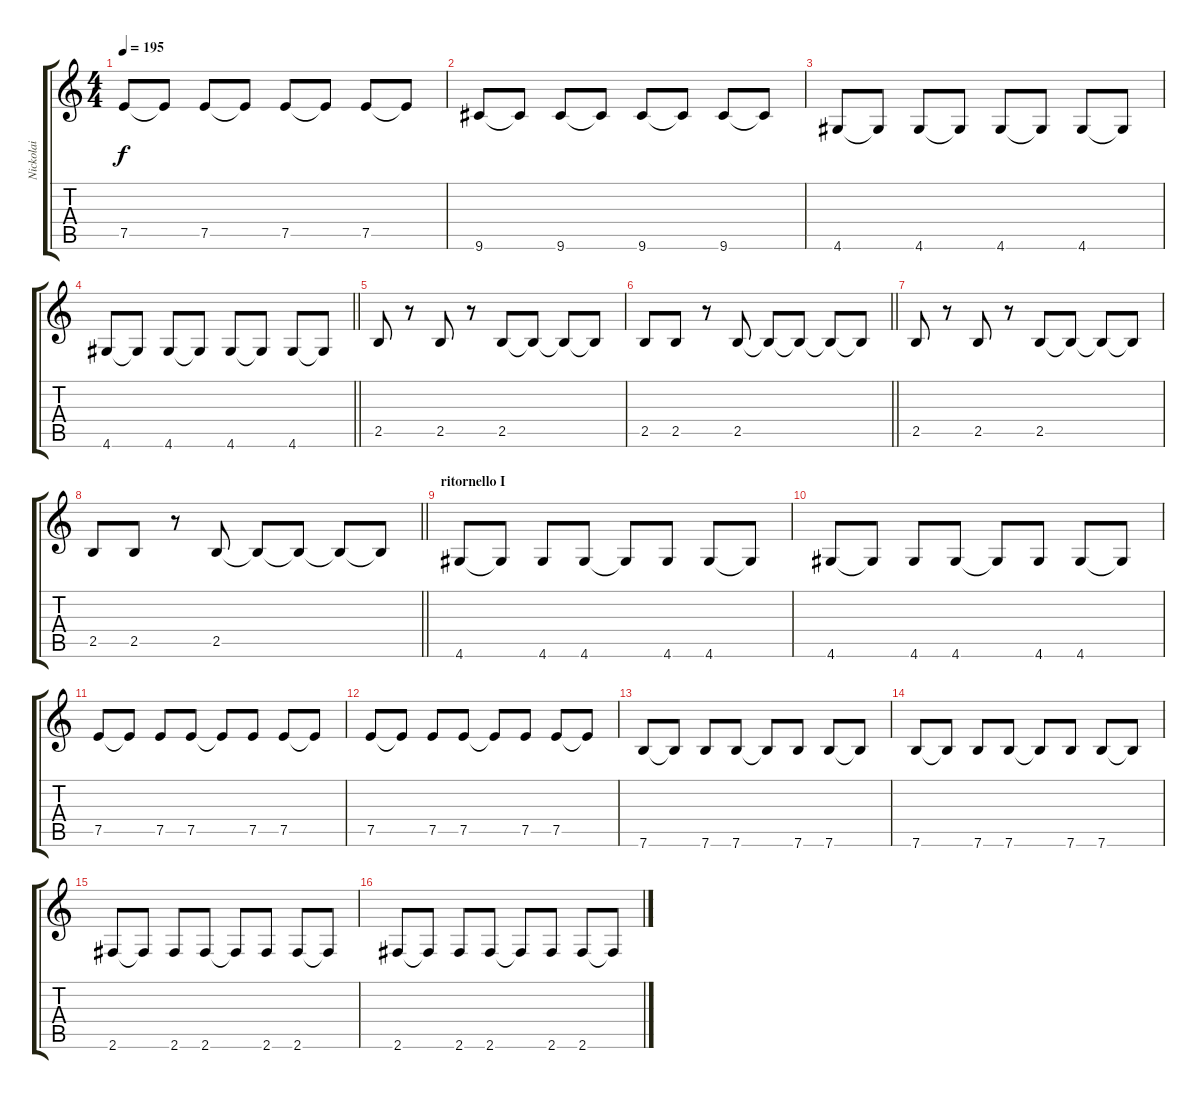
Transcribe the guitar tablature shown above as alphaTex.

\track ("Nickolai" "Nickolai") {instrument electricbassfinger}
\staff {score tabs}
\tuning (E4 B3 G3 D3 A2 E2) {hide}
\ts (4 4)
\tempo 195
\clef g2
\ks c
7.5.8{dy f} 7.5{t}.8 7.5.8 7.5{t}.8 7.5.8 7.5{t}.8 7.5.8 7.5{t}.8 |
9.6.8 9.6{t}.8 9.6.8 9.6{t}.8 9.6.8 9.6{t}.8 9.6.8 9.6{t}.8 |
4.6.8 4.6{t}.8 4.6.8 4.6{t}.8 4.6.8 4.6{t}.8 4.6.8 4.6{t}.8 |
\barLineRight lightlight
4.6.8 4.6{t}.8 4.6.8 4.6{t}.8 4.6.8 4.6{t}.8 4.6.8 4.6{t}.8 |
2.5.8 r.8 2.5.8 r.8 2.5.8 2.5{t}.8 2.5{t}.8 2.5{t}.8 |
\barLineRight lightlight
2.5.8 2.5.8 r.8 2.5.8 2.5{t}.8 2.5{t}.8 2.5{t}.8 2.5{t}.8 |
2.5.8 r.8 2.5.8 r.8 2.5.8 2.5{t}.8 2.5{t}.8 2.5{t}.8 |
\barLineRight lightlight
2.5.8 2.5.8 r.8 2.5.8 2.5{t}.8 2.5{t}.8 2.5{t}.8 2.5{t}.8 |
\section ("" "ritornello I")
4.6.8 4.6{t}.8 4.6.8 4.6.8 4.6{t}.8 4.6.8 4.6.8 4.6{t}.8 |
4.6.8 4.6{t}.8 4.6.8 4.6.8 4.6{t}.8 4.6.8 4.6.8 4.6{t}.8 |
7.5.8 7.5{t}.8 7.5.8 7.5.8 7.5{t}.8 7.5.8 7.5.8 7.5{t}.8 |
7.5.8 7.5{t}.8 7.5.8 7.5.8 7.5{t}.8 7.5.8 7.5.8 7.5{t}.8 |
7.6.8 7.6{t}.8 7.6.8 7.6.8 7.6{t}.8 7.6.8 7.6.8 7.6{t}.8 |
7.6.8 7.6{t}.8 7.6.8 7.6.8 7.6{t}.8 7.6.8 7.6.8 7.6{t}.8 |
2.6.8 2.6{t}.8 2.6.8 2.6.8 2.6{t}.8 2.6.8 2.6.8 2.6{t}.8 |
2.6.8 2.6{t}.8 2.6.8 2.6.8 2.6{t}.8 2.6.8 2.6.8 2.6{t}.8
